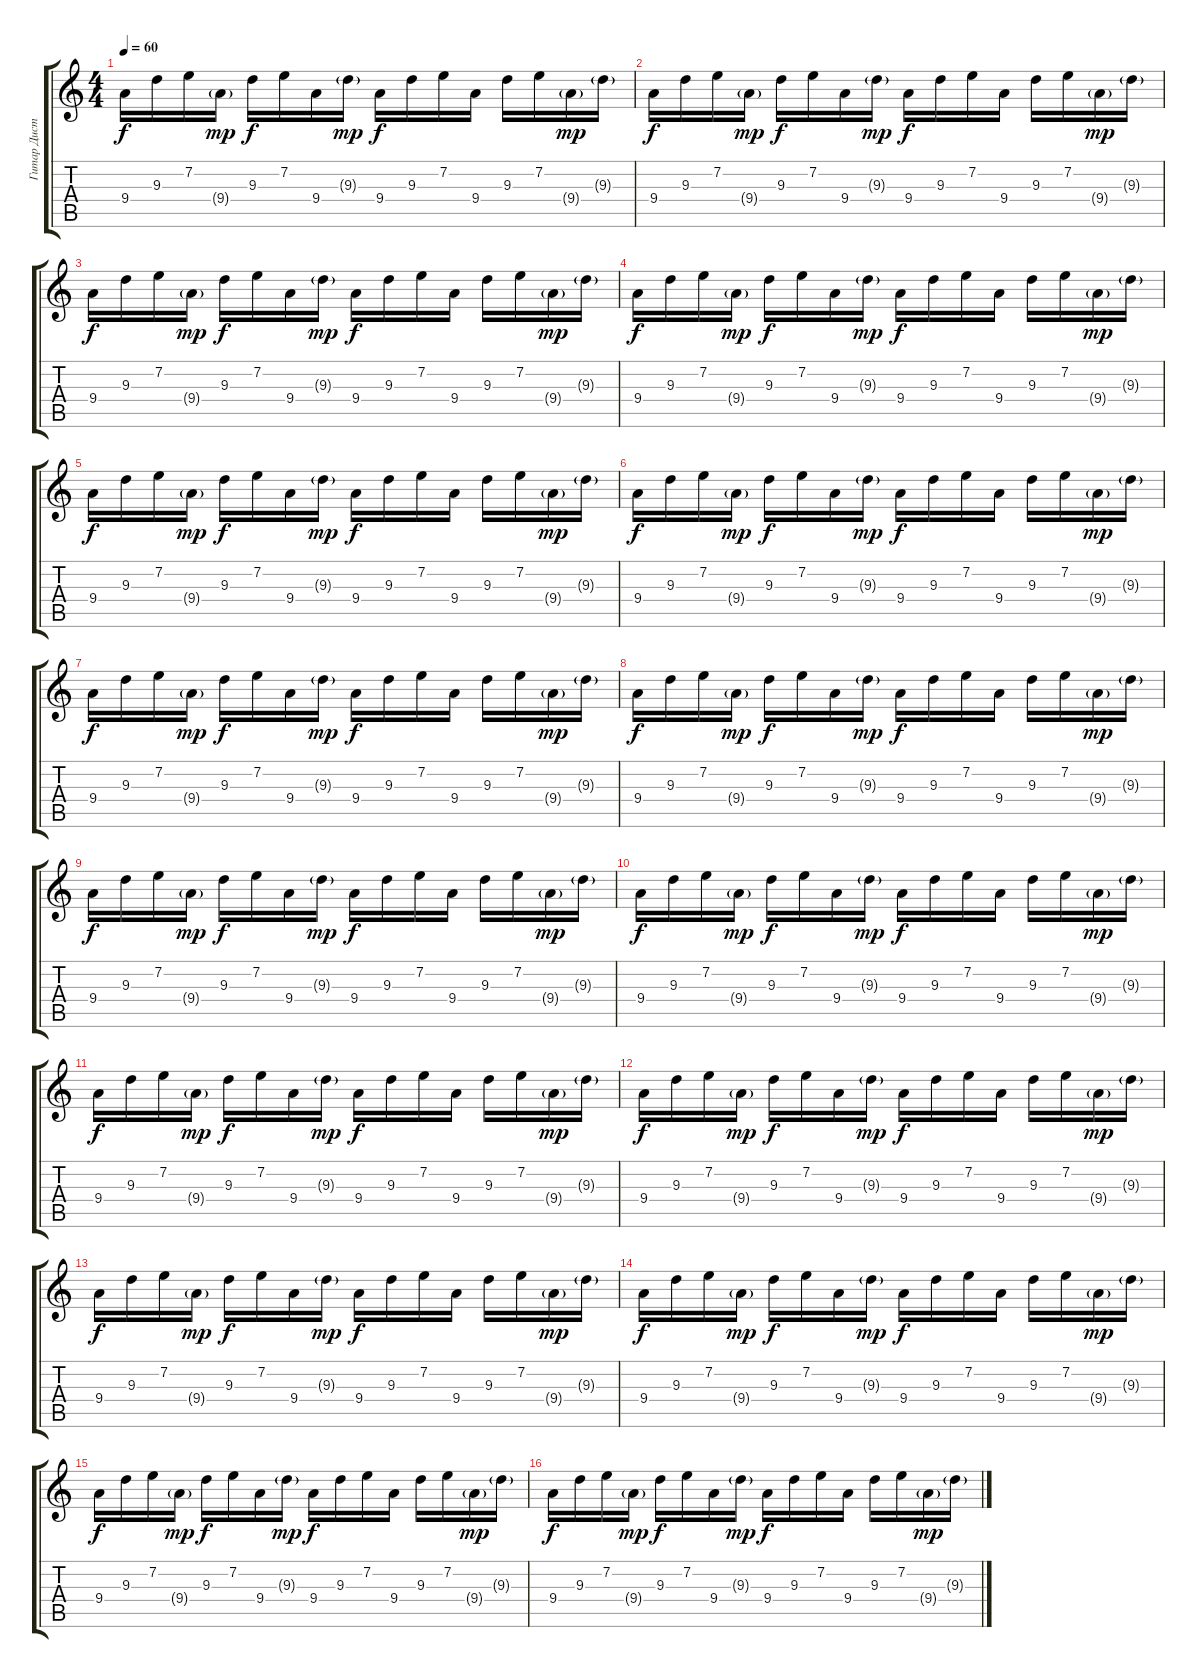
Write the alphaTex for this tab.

\track ("Гитар Дисторшн" "Гитар Дист") {instrument distortionguitar}
\staff {score tabs}
\tuning (D4 A3 F3 C3 G2 C2) {hide}
\ts (4 4)
\tempo 60
\clef g2
\ks c
9.4.16{dy f} 9.3.16 7.2.16 9.4{g}.16{dy mp} 9.3.16{dy f} 7.2.16 9.4.16 9.3{g}.16{dy mp} 9.4.16{dy f} 9.3.16 7.2.16 9.4.16 9.3.16 7.2.16 9.4{g}.16{dy mp} 9.3{g}.16 |
9.4.16{dy f} 9.3.16 7.2.16 9.4{g}.16{dy mp} 9.3.16{dy f} 7.2.16 9.4.16 9.3{g}.16{dy mp} 9.4.16{dy f} 9.3.16 7.2.16 9.4.16 9.3.16 7.2.16 9.4{g}.16{dy mp} 9.3{g}.16 |
9.4.16{dy f} 9.3.16 7.2.16 9.4{g}.16{dy mp} 9.3.16{dy f} 7.2.16 9.4.16 9.3{g}.16{dy mp} 9.4.16{dy f} 9.3.16 7.2.16 9.4.16 9.3.16 7.2.16 9.4{g}.16{dy mp} 9.3{g}.16 |
9.4.16{dy f} 9.3.16 7.2.16 9.4{g}.16{dy mp} 9.3.16{dy f} 7.2.16 9.4.16 9.3{g}.16{dy mp} 9.4.16{dy f} 9.3.16 7.2.16 9.4.16 9.3.16 7.2.16 9.4{g}.16{dy mp} 9.3{g}.16 |
9.4.16{dy f} 9.3.16 7.2.16 9.4{g}.16{dy mp} 9.3.16{dy f} 7.2.16 9.4.16 9.3{g}.16{dy mp} 9.4.16{dy f} 9.3.16 7.2.16 9.4.16 9.3.16 7.2.16 9.4{g}.16{dy mp} 9.3{g}.16 |
9.4.16{dy f} 9.3.16 7.2.16 9.4{g}.16{dy mp} 9.3.16{dy f} 7.2.16 9.4.16 9.3{g}.16{dy mp} 9.4.16{dy f} 9.3.16 7.2.16 9.4.16 9.3.16 7.2.16 9.4{g}.16{dy mp} 9.3{g}.16 |
9.4.16{dy f} 9.3.16 7.2.16 9.4{g}.16{dy mp} 9.3.16{dy f} 7.2.16 9.4.16 9.3{g}.16{dy mp} 9.4.16{dy f} 9.3.16 7.2.16 9.4.16 9.3.16 7.2.16 9.4{g}.16{dy mp} 9.3{g}.16 |
9.4.16{dy f} 9.3.16 7.2.16 9.4{g}.16{dy mp} 9.3.16{dy f} 7.2.16 9.4.16 9.3{g}.16{dy mp} 9.4.16{dy f} 9.3.16 7.2.16 9.4.16 9.3.16 7.2.16 9.4{g}.16{dy mp} 9.3{g}.16 |
9.4.16{dy f} 9.3.16 7.2.16 9.4{g}.16{dy mp} 9.3.16{dy f} 7.2.16 9.4.16 9.3{g}.16{dy mp} 9.4.16{dy f} 9.3.16 7.2.16 9.4.16 9.3.16 7.2.16 9.4{g}.16{dy mp} 9.3{g}.16 |
9.4.16{dy f} 9.3.16 7.2.16 9.4{g}.16{dy mp} 9.3.16{dy f} 7.2.16 9.4.16 9.3{g}.16{dy mp} 9.4.16{dy f} 9.3.16 7.2.16 9.4.16 9.3.16 7.2.16 9.4{g}.16{dy mp} 9.3{g}.16 |
9.4.16{dy f} 9.3.16 7.2.16 9.4{g}.16{dy mp} 9.3.16{dy f} 7.2.16 9.4.16 9.3{g}.16{dy mp} 9.4.16{dy f} 9.3.16 7.2.16 9.4.16 9.3.16 7.2.16 9.4{g}.16{dy mp} 9.3{g}.16 |
9.4.16{dy f} 9.3.16 7.2.16 9.4{g}.16{dy mp} 9.3.16{dy f} 7.2.16 9.4.16 9.3{g}.16{dy mp} 9.4.16{dy f} 9.3.16 7.2.16 9.4.16 9.3.16 7.2.16 9.4{g}.16{dy mp} 9.3{g}.16 |
9.4.16{dy f} 9.3.16 7.2.16 9.4{g}.16{dy mp} 9.3.16{dy f} 7.2.16 9.4.16 9.3{g}.16{dy mp} 9.4.16{dy f} 9.3.16 7.2.16 9.4.16 9.3.16 7.2.16 9.4{g}.16{dy mp} 9.3{g}.16 |
9.4.16{dy f} 9.3.16 7.2.16 9.4{g}.16{dy mp} 9.3.16{dy f} 7.2.16 9.4.16 9.3{g}.16{dy mp} 9.4.16{dy f} 9.3.16 7.2.16 9.4.16 9.3.16 7.2.16 9.4{g}.16{dy mp} 9.3{g}.16 |
9.4.16{dy f} 9.3.16 7.2.16 9.4{g}.16{dy mp} 9.3.16{dy f} 7.2.16 9.4.16 9.3{g}.16{dy mp} 9.4.16{dy f} 9.3.16 7.2.16 9.4.16 9.3.16 7.2.16 9.4{g}.16{dy mp} 9.3{g}.16 |
9.4.16{dy f} 9.3.16 7.2.16 9.4{g}.16{dy mp} 9.3.16{dy f} 7.2.16 9.4.16 9.3{g}.16{dy mp} 9.4.16{dy f} 9.3.16 7.2.16 9.4.16 9.3.16 7.2.16 9.4{g}.16{dy mp} 9.3{g}.16
